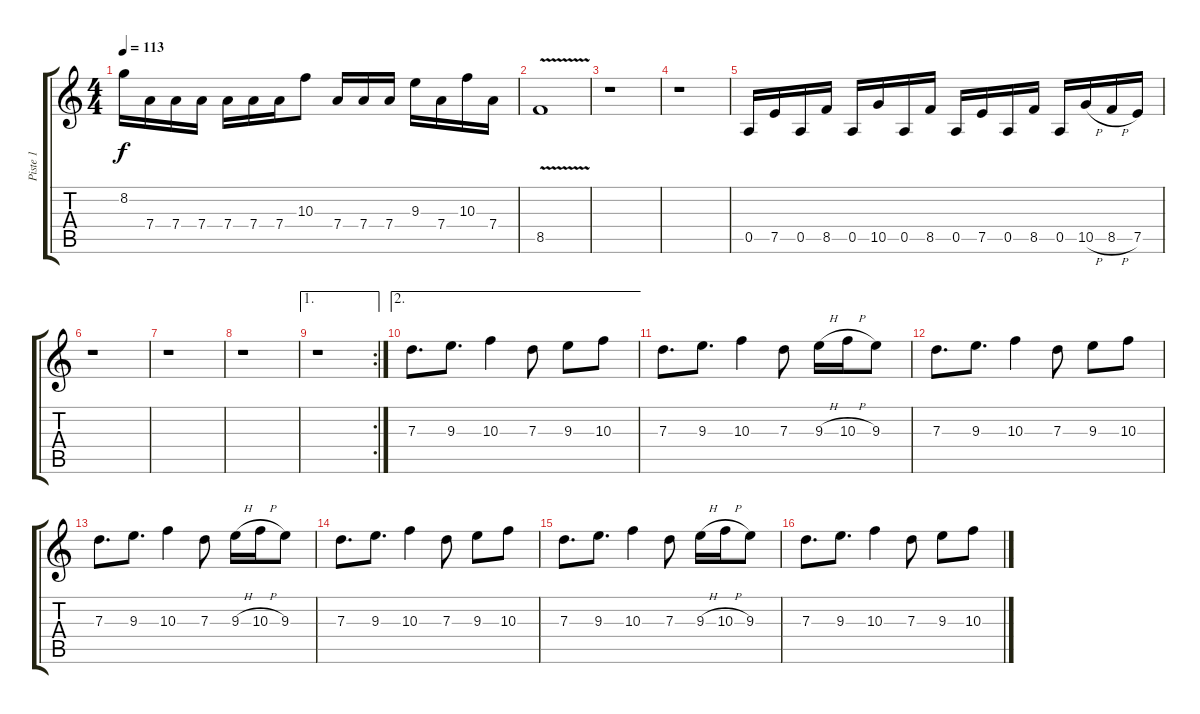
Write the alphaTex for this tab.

\track ("Piste 1" "Piste 1") {instrument overdrivenguitar}
\staff {score tabs}
\tuning (E4 B3 G3 D3 A2 D2) {hide}
\ts (4 4)
\tempo 113
\clef g2
\ks c
8.2.16{dy f} 7.4.16 7.4.16 7.4.16 7.4.16 7.4.16 7.4.16 10.3.8 7.4.16 7.4.16 7.4.16 9.3.16 7.4.16 10.3.16 7.4.16 |
8.5{v}.1 |
r.1 |
r.1 |
0.5.16 7.5.16 0.5.16 8.5.16 0.5.16 10.5.16 0.5.16 8.5.16 0.5.16 7.5.16 0.5.16 8.5.16 0.5.16 10.5{h}.16 8.5{h}.16 7.5.16 |
r.1 |
r.1 |
r.1 |
\ae 1
\rc 2
r.1 |
\ae 2
7.3.8{d balance 8} 9.3.8{d} 10.3.4 7.3.8 9.3.8 10.3.8 |
7.3.8{d} 9.3.8{d} 10.3.4 7.3.8 9.3{h}.16 10.3{h}.16 9.3.8 |
7.3.8{d} 9.3.8{d} 10.3.4 7.3.8 9.3.8 10.3.8 |
7.3.8{d} 9.3.8{d} 10.3.4 7.3.8 9.3{h}.16 10.3{h}.16 9.3.8 |
7.3.8{d balance 1} 9.3.8{d} 10.3.4 7.3.8 9.3.8 10.3.8 |
7.3.8{d} 9.3.8{d} 10.3.4 7.3.8 9.3{h}.16 10.3{h}.16 9.3.8 |
7.3.8{d} 9.3.8{d} 10.3.4 7.3.8 9.3.8 10.3.8
